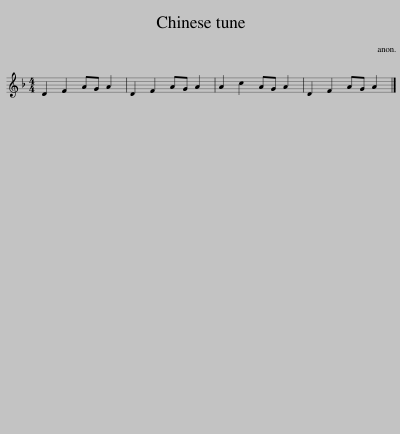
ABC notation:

X:1
L:1/8
M:4/4
I:linebreak $
K:Dmin
V:1 treble
V:1
 D2 F2 AG A2 | D2 F2 AG A2 | A2 c2 AG A2 | D2 F2 AG A2 |] %4
